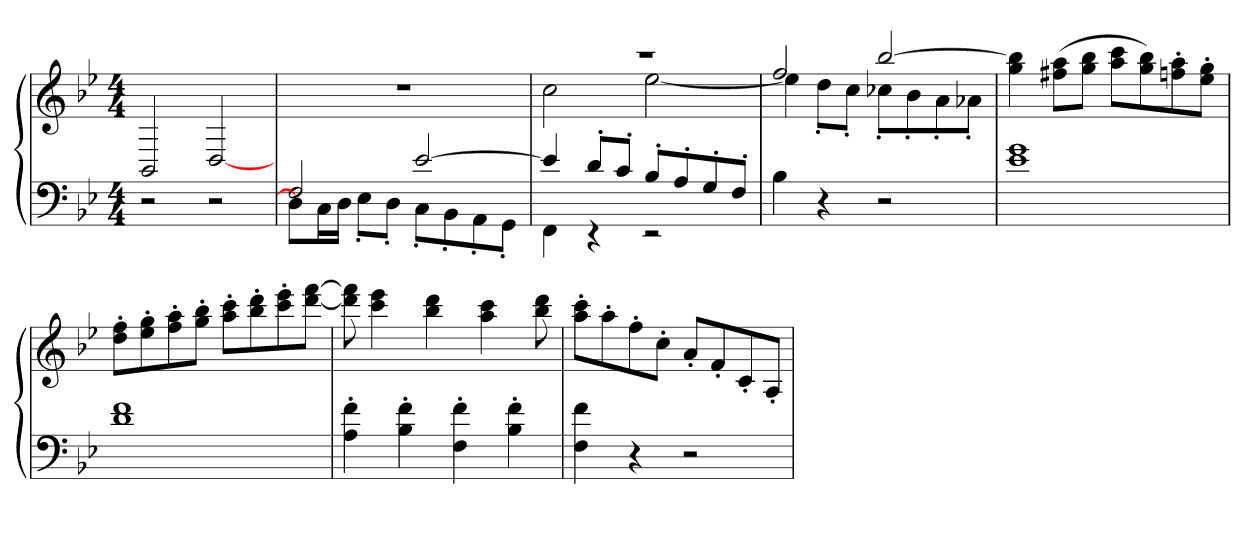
**kern	**kern
*part1	*part1
*staff2	*staff1
*clefF4	*clefG2
*k[b-e-]	*k[b-e-]
*M4/4	*M4/4
=	=
2r	2BB-
2r	[2D
=	=
*^	*
2F	8DL]	1r
.	16CL	.
.	16DJJ	.
.	8E-'L	.
.	8D'J	.
[2e-	8C'L	.
.	8BB-'	.
.	8AA'	.
.	8GG'J	.
=	=	=
*	*	*^
4e-]	4FF	1r	2cc
8d'L	4r	.	.
8c'J	.	.	.
8B-'L	2r	.	[2ee-
8A'	.	.	.
8G'	.	.	.
8F'J	.	.	.
*v	*v	*	*
=	=	=
4B-	2ff	4ee-]
4r	.	8dd'L
.	.	8cc'J
2r	[2bb-	8cc-X'L
.	.	8b-'
.	.	8a'
.	.	8a-X'J
*	*v	*v
=	=
1e- 1g	4gg 4bb-]
.	(8ff#X 8aaL
.	8gg 8bb-J
.	8aa 8cccL
.	8gg 8bb-)
.	8ffn' 8aa'
.	8ee-' 8gg'J
=	=
1d 1f	8dd' 8ff'L
.	8ee-' 8gg'
.	8ff' 8aa'
.	8gg' 8bb-'J
.	8aa' 8ccc'L
.	8bb-' 8ddd'
.	8ccc' 8eee-'
.	[8ddd [8fffJ
=	=
4A' 4f'	8ddd] 8fff]
.	4ccc 4eee-
4B-' 4f'	.
.	4bb- 4ddd
4F' 4f'	.
.	4aa 4ccc
4B-' 4f'	.
.	8bb- 8ddd
=	=
4F 4f	8aa' 8ccc'L
.	8aa'
4r	8ff'
.	8cc'J
2r	8a'L
.	8f'
.	8c'
.	8A'J
=	=
*-	*-
